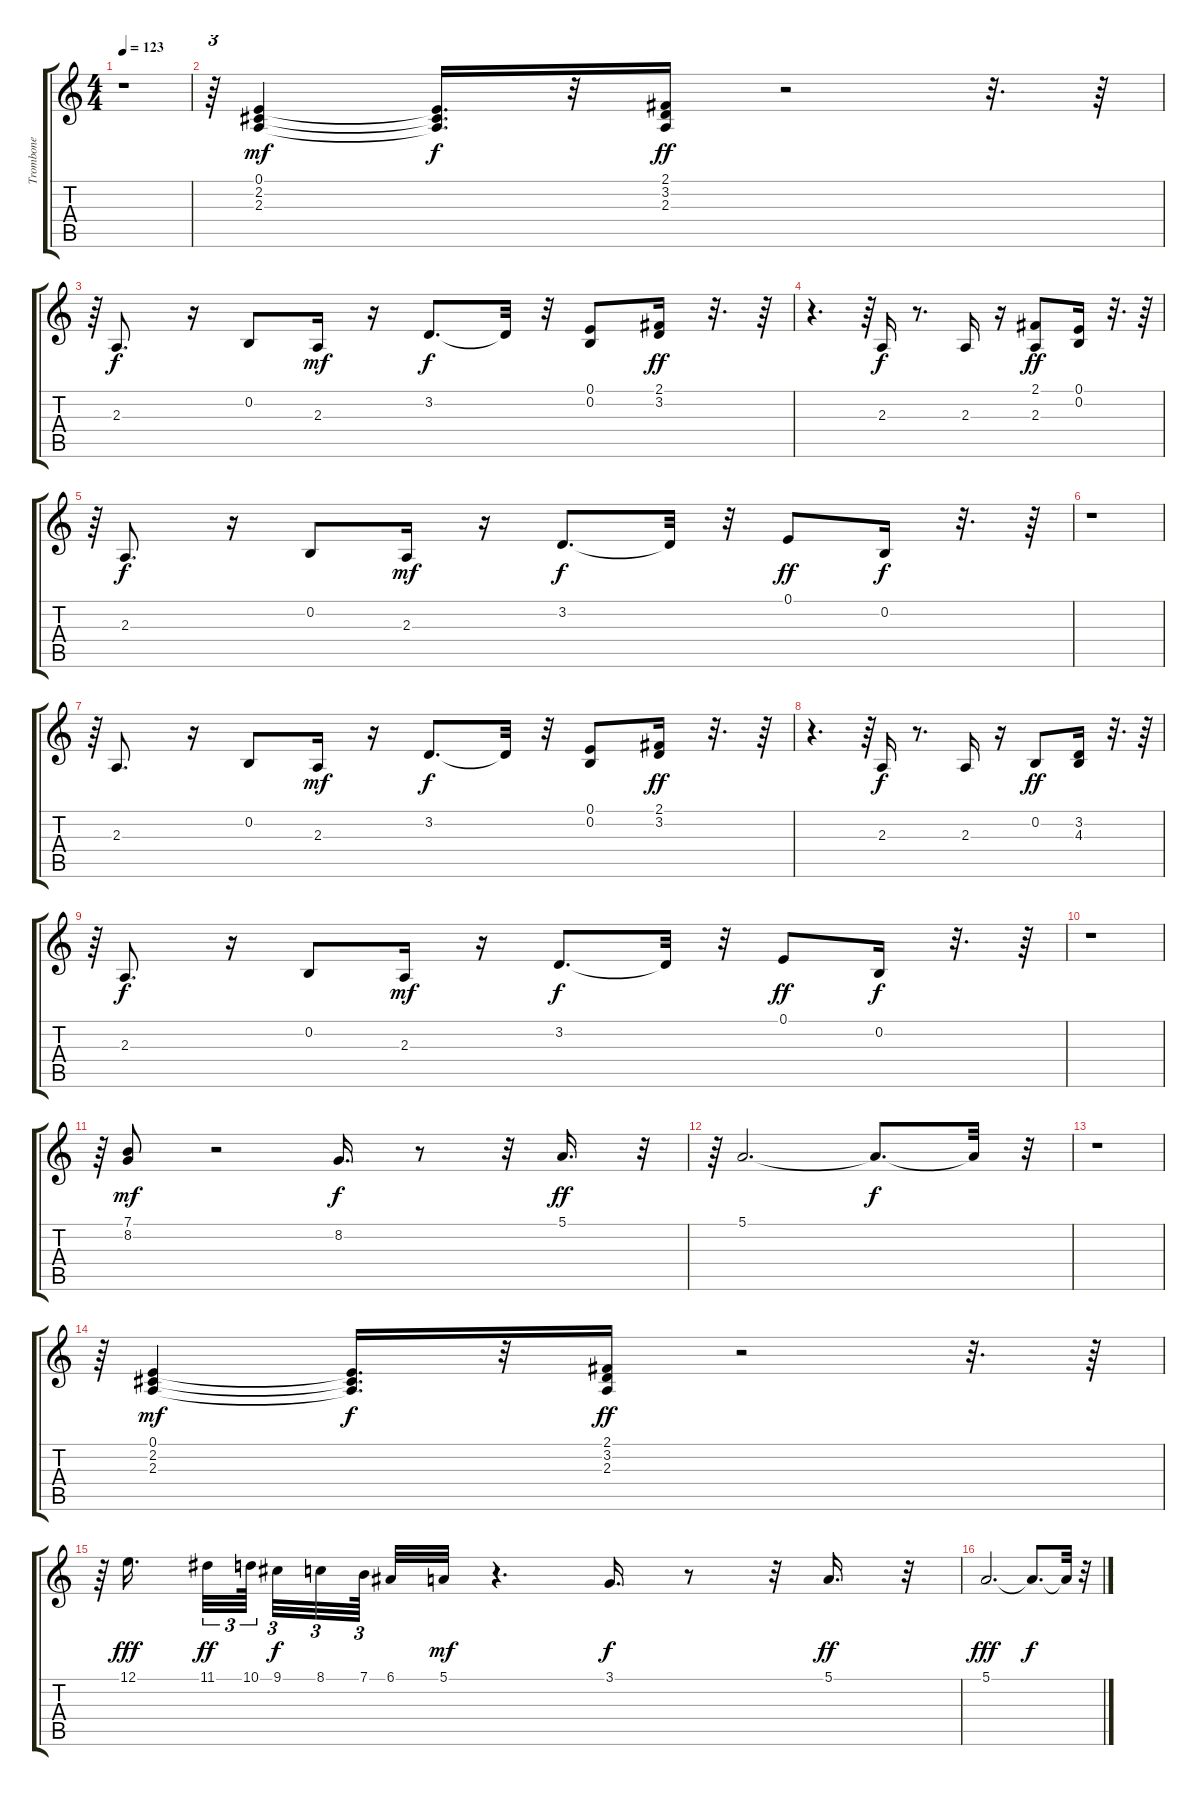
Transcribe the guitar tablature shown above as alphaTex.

\track ("Trombone" "Trombone") {instrument trombone}
\staff {score tabs}
\tuning (E4 B3 G3 D3 A2 E2) {hide}
\ts (4 4)
\tempo 123
\clef g2
\ks c
r.1{dy f} |
r.64{tu (3 2)} (0.1 2.2 2.3).4{dy mf} (0.1{t} 2.2{t} 2.3{t}).16{d dy f} r.32 (2.1 3.2 2.3).16{dy ff} r.2 r.32{d} r.64 |
r.64{tu (3 2)} 2.3.8{d dy f} r.16 0.2.8 2.3.16{dy mf} r.16 3.2.8{d dy f} 3.2{t}.32 r.32 (0.1 0.2).8 (2.1 3.2).16{dy ff} r.32{d} r.64 |
r.4{d} r.64{tu (3 2)} 2.3.16{dy f} r.8{d} 2.3.16 r.16 (2.1 2.3).8{dy ff} (0.1 0.2).16 r.32{d} r.64 |
r.64{tu (3 2)} 2.3.8{d dy f} r.16 0.2.8 2.3.16{dy mf} r.16 3.2.8{d dy f} 3.2{t}.32 r.32 0.1.8{dy ff} 0.2.16{dy f} r.32{d} r.64 |
r.1 |
r.64{tu (3 2)} 2.3.8{d} r.16 0.2.8 2.3.16{dy mf} r.16 3.2.8{d dy f} 3.2{t}.32 r.32 (0.1 0.2).8 (2.1 3.2).16{dy ff} r.32{d} r.64 |
r.4{d} r.64{tu (3 2)} 2.3.16{dy f} r.8{d} 2.3.16 r.16 0.2.8{dy ff} (3.2 4.3).16 r.32{d} r.64 |
r.64{tu (3 2)} 2.3.8{d dy f} r.16 0.2.8 2.3.16{dy mf} r.16 3.2.8{d dy f} 3.2{t}.32 r.32 0.1.8{dy ff} 0.2.16{dy f} r.32{d} r.64 |
r.1 |
r.64{tu (3 2)} (7.1 8.2).8{dy mf} r.2 8.2.16{d dy f} r.8 r.32 5.1.16{d dy ff} r.32{tu (3 2)} |
r.64{tu (3 2)} 5.1.2{d} 5.1{t}.8{d dy f} 5.1{t}.32 r.32{tu (3 2)} |
r.1 |
r.64{tu (3 2)} (0.1 2.2 2.3).4{dy mf} (0.1{t} 2.2{t} 2.3{t}).16{d dy f} r.32 (2.1 3.2 2.3).16{dy ff} r.2 r.32{d} r.64 |
r.64{tu (3 2)} 12.1.16{d dy fff beam splitsecondary} 11.1.32{tu (3 2) dy ff} 10.1.64{tu (3 2) beam splitsecondary} 9.1.32{tu (3 2) dy f} 8.1.32{tu (3 2)} 7.1.64{tu (3 2) beam splitsecondary} 6.1.32 5.1.32{dy mf} r.4{d} 3.1.16{d dy f} r.8 r.32 5.1.16{d dy ff} r.32 |
5.1.2{d dy fff} 5.1{t}.8{d dy f} 5.1{t}.32 r.32
